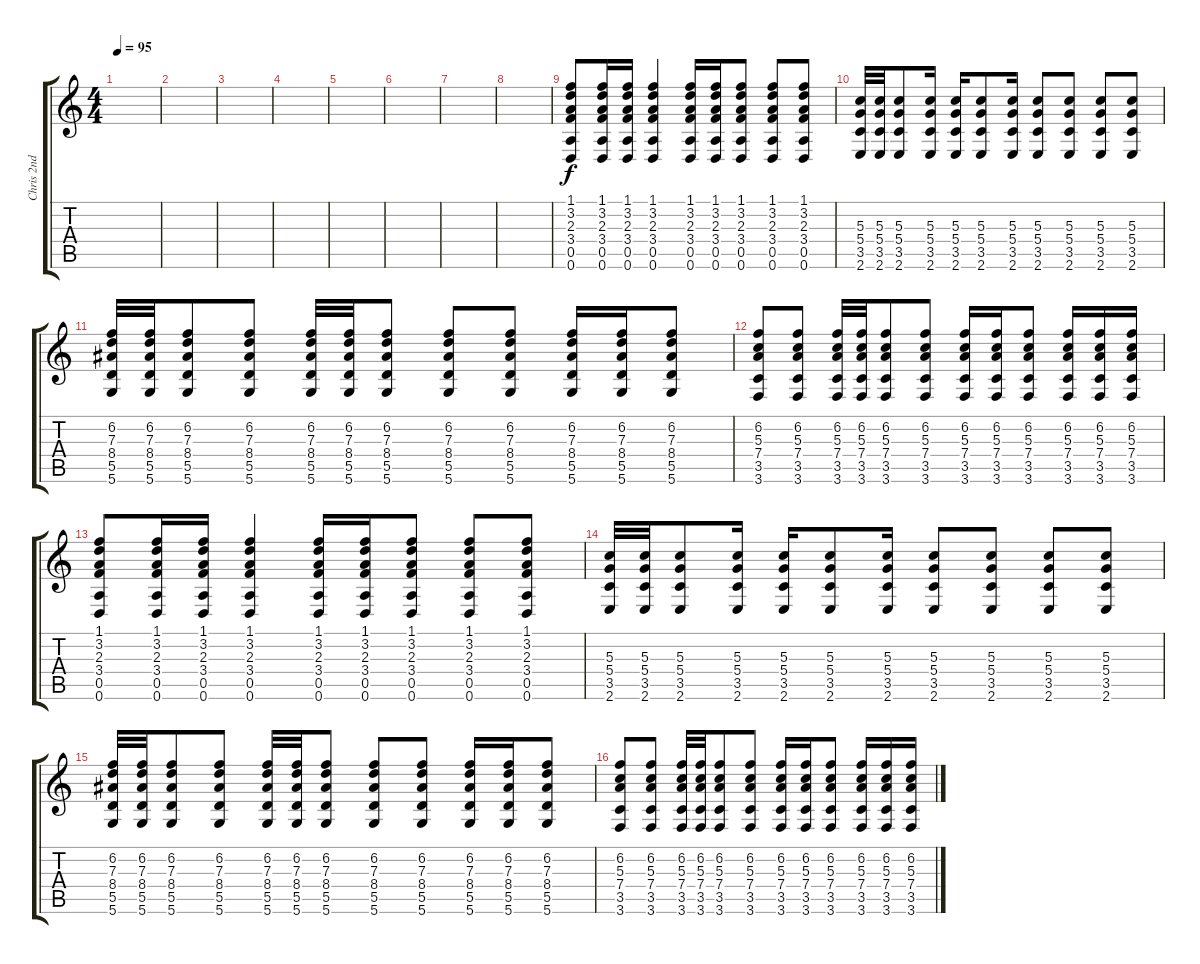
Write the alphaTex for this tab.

\track ("Chris 2nd guitar acoustic" "Chris 2nd ") {instrument acousticguitarsteel}
\staff {score tabs}
\tuning (E4 B3 G3 D3 A2 D2) {hide}
\ts (4 4)
\tempo 95
\clef g2
\ks c
|
|
|
|
|
|
|
|
(1.1 3.2 2.3 3.4 0.5 0.6).8 (1.1 3.2 2.3 3.4 0.5 0.6).16 (1.1 3.2 2.3 3.4 0.5 0.6).16 (1.1 3.2 2.3 3.4 0.5 0.6).4 (1.1 3.2 2.3 3.4 0.5 0.6).16 (1.1 3.2 2.3 3.4 0.5 0.6).16 (1.1 3.2 2.3 3.4 0.5 0.6).8 (1.1 3.2 2.3 3.4 0.5 0.6).8 (1.1 3.2 2.3 3.4 0.5 0.6).8 |
(5.3 5.4 3.5 2.6).32 (5.3 5.4 3.5 2.6).32 (5.3 5.4 3.5 2.6).8 (5.3 5.4 3.5 2.6).16 (5.3 5.4 3.5 2.6).16 (5.3 5.4 3.5 2.6).8 (5.3 5.4 3.5 2.6).16 (5.3 5.4 3.5 2.6).8 (5.3 5.4 3.5 2.6).8 (5.3 5.4 3.5 2.6).8 (5.3 5.4 3.5 2.6).8 |
(6.2 7.3 8.4 5.5 5.6).32 (6.2 7.3 8.4 5.5 5.6).32 (6.2 7.3 8.4 5.5 5.6).8 (6.2 7.3 8.4 5.5 5.6).8 (6.2 7.3 8.4 5.5 5.6).32 (6.2 7.3 8.4 5.5 5.6).32 (6.2 7.3 8.4 5.5 5.6).8 (6.2 7.3 8.4 5.5 5.6).8 (6.2 7.3 8.4 5.5 5.6).8 (6.2 7.3 8.4 5.5 5.6).16 (6.2 7.3 8.4 5.5 5.6).16 (6.2 7.3 8.4 5.5 5.6).8 |
(6.2 5.3 7.4 3.5 3.6).8 (6.2 5.3 7.4 3.5 3.6).8 (6.2 5.3 7.4 3.5 3.6).32 (6.2 5.3 7.4 3.5 3.6).32 (6.2 5.3 7.4 3.5 3.6).8 (6.2 5.3 7.4 3.5 3.6).8 (6.2 5.3 7.4 3.5 3.6).16 (6.2 5.3 7.4 3.5 3.6).16 (6.2 5.3 7.4 3.5 3.6).8 (6.2 5.3 7.4 3.5 3.6).16 (6.2 5.3 7.4 3.5 3.6).16 (6.2 5.3 7.4 3.5 3.6).16 |
(1.1 3.2 2.3 3.4 0.5 0.6).8 (1.1 3.2 2.3 3.4 0.5 0.6).16 (1.1 3.2 2.3 3.4 0.5 0.6).16 (1.1 3.2 2.3 3.4 0.5 0.6).4 (1.1 3.2 2.3 3.4 0.5 0.6).16 (1.1 3.2 2.3 3.4 0.5 0.6).16 (1.1 3.2 2.3 3.4 0.5 0.6).8 (1.1 3.2 2.3 3.4 0.5 0.6).8 (1.1 3.2 2.3 3.4 0.5 0.6).8 |
(5.3 5.4 3.5 2.6).32 (5.3 5.4 3.5 2.6).32 (5.3 5.4 3.5 2.6).8 (5.3 5.4 3.5 2.6).16 (5.3 5.4 3.5 2.6).16 (5.3 5.4 3.5 2.6).8 (5.3 5.4 3.5 2.6).16 (5.3 5.4 3.5 2.6).8 (5.3 5.4 3.5 2.6).8 (5.3 5.4 3.5 2.6).8 (5.3 5.4 3.5 2.6).8 |
(6.2 7.3 8.4 5.5 5.6).32 (6.2 7.3 8.4 5.5 5.6).32 (6.2 7.3 8.4 5.5 5.6).8 (6.2 7.3 8.4 5.5 5.6).8 (6.2 7.3 8.4 5.5 5.6).32 (6.2 7.3 8.4 5.5 5.6).32 (6.2 7.3 8.4 5.5 5.6).8 (6.2 7.3 8.4 5.5 5.6).8 (6.2 7.3 8.4 5.5 5.6).8 (6.2 7.3 8.4 5.5 5.6).16 (6.2 7.3 8.4 5.5 5.6).16 (6.2 7.3 8.4 5.5 5.6).8 |
(6.2 5.3 7.4 3.5 3.6).8 (6.2 5.3 7.4 3.5 3.6).8 (6.2 5.3 7.4 3.5 3.6).32 (6.2 5.3 7.4 3.5 3.6).32 (6.2 5.3 7.4 3.5 3.6).8 (6.2 5.3 7.4 3.5 3.6).8 (6.2 5.3 7.4 3.5 3.6).16 (6.2 5.3 7.4 3.5 3.6).16 (6.2 5.3 7.4 3.5 3.6).8 (6.2 5.3 7.4 3.5 3.6).16 (6.2 5.3 7.4 3.5 3.6).16 (6.2 5.3 7.4 3.5 3.6).16
